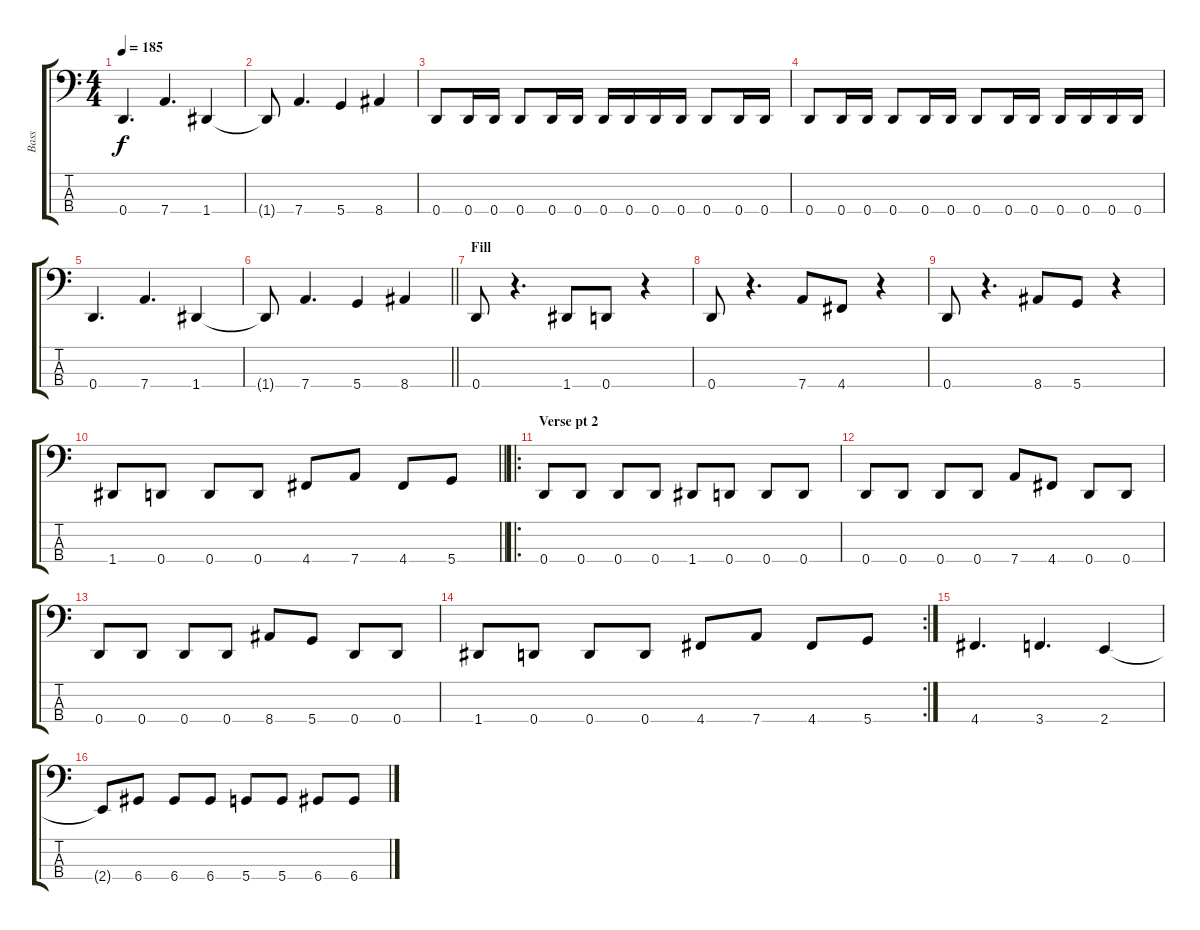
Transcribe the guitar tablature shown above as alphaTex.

\track ("Bass" "Bass") {instrument electricbassfinger}
\staff {score tabs}
\tuning (G2 D2 A1 D1) {hide}
\ts (4 4)
\tempo 185
\clef f4
\ks c
0.4.4{d dy f} 7.4.4{d} 1.4.4 |
1.4{t}.8 7.4.4{d} 5.4.4 8.4.4 |
0.4.8 0.4.16 0.4.16 0.4.8 0.4.16 0.4.16 0.4.16 0.4.16 0.4.16 0.4.16 0.4.8 0.4.16 0.4.16 |
0.4.8 0.4.16 0.4.16 0.4.8 0.4.16 0.4.16 0.4.8 0.4.16 0.4.16 0.4.16 0.4.16 0.4.16 0.4.16 |
0.4.4{d} 7.4.4{d} 1.4.4 |
\barLineRight lightlight
1.4{t}.8 7.4.4{d} 5.4.4 8.4.4 |
\section ("" "Fill")
0.4.8 r.4{d} 1.4.8 0.4.8 r.4 |
0.4.8 r.4{d} 7.4.8 4.4.8 r.4 |
0.4.8 r.4{d} 8.4.8 5.4.8 r.4 |
\barLineRight lightlight
1.4.8 0.4.8 0.4.8 0.4.8 4.4.8 7.4.8 4.4.8 5.4.8 |
\ro
\section ("" "Verse pt 2")
0.4.8 0.4.8 0.4.8 0.4.8 1.4.8 0.4.8 0.4.8 0.4.8 |
0.4.8 0.4.8 0.4.8 0.4.8 7.4.8 4.4.8 0.4.8 0.4.8 |
0.4.8 0.4.8 0.4.8 0.4.8 8.4.8 5.4.8 0.4.8 0.4.8 |
\rc 2
1.4.8 0.4.8 0.4.8 0.4.8 4.4.8 7.4.8 4.4.8 5.4.8 |
4.4.4{d} 3.4.4{d} 2.4.4 |
2.4{t}.8 6.4.8 6.4.8 6.4.8 5.4.8 5.4.8 6.4.8 6.4.8
